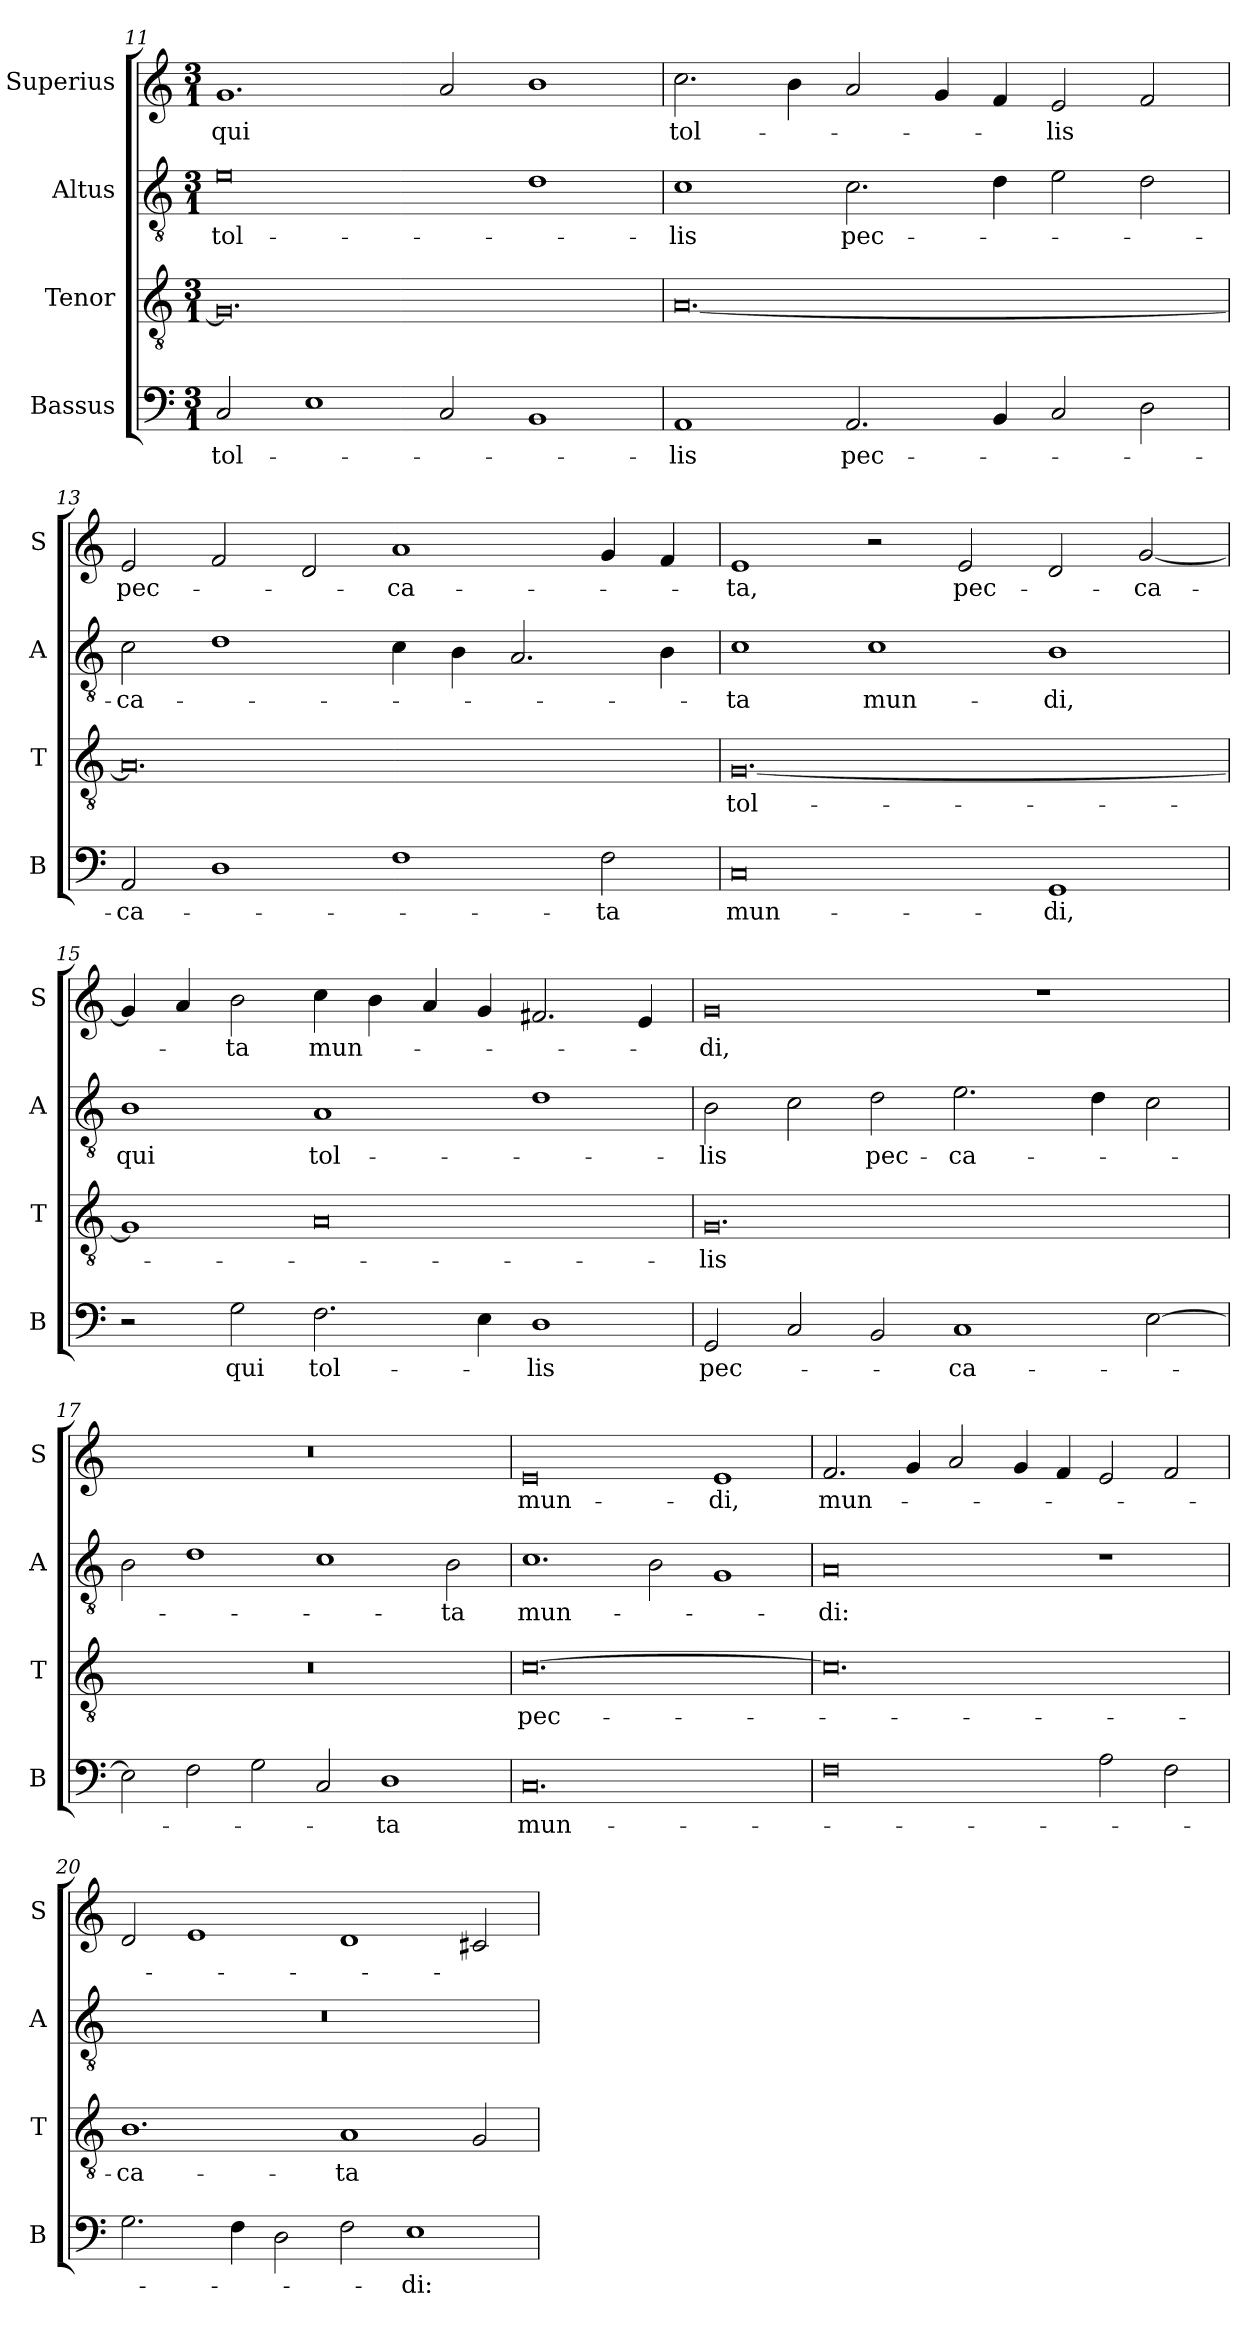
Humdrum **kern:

**kern	**text	**kern	**text	**kern	**text	**kern	**text
*part4	*part4	*part3	*part3	*part2	*part2	*part1	*part1
*staff4	*staff4	*staff3	*staff3	*staff2	*staff2	*staff1	*staff1
*I"Bassus	*	*I"Tenor	*	*I"Altus	*	*I"Superius	*
*I'B	*	*I'T	*	*I'A	*	*I'S	*
*clefF4	*	*clefGv2	*	*clefGv2	*	*clefG2	*
*k[]	*	*k[]	*	*k[]	*	*k[]	*
*M3/1	*	*M3/1	*	*M3/1	*	*M3/1	*
=11	=11	=11	=11	=11	=11	=11	=11
2C	tol-	0.G]	.	0e	tol-	1.g	qui
1E	.	.	.	.	.	.	.
2C	.	.	.	.	.	2a	.
1BB	.	.	.	1d	.	1b	.
=12	=12	=12	=12	=12	=12	=12	=12
1AA	-lis	[0.A	.	1c	-lis	2.cc	tol-
.	.	.	.	.	.	4b	.
!	!	!	!	!	!LO:LY:i	!	!
2.AA	pec-	.	.	2.c	pec-	2a	.
.	.	.	.	.	.	4g	.
4BB	.	.	.	4d	.	4f	.
2C	.	.	.	2e	.	2e	-lis
2D	.	.	.	2d	.	2f	.
=13	=13	=13	=13	=13	=13	=13	=13
!	!	!	!	!	!LO:LY:i	!	!LO:LY:i
2AA	-ca-	0.A]	.	2c	-ca-	2e	pec-
1D	.	.	.	1d	.	2f	.
.	.	.	.	.	.	2d	.
!	!	!	!	!	!	!	!LO:LY:i
1F	.	.	.	4c	.	1a	-ca-
.	.	.	.	4B	.	.	.
.	.	.	.	2.A	.	.	.
2F	-ta	.	.	.	.	4g	.
.	.	.	.	4B	.	4f	.
=14	=14	=14	=14	=14	=14	=14	=14
!	!LO:LY:i	!	!	!	!LO:LY:i	!	!LO:LY:i
0C	mun-	[0.G	tol-	1c	-ta	1e	-ta,
!	!	!	!	!	!LO:LY:i	!	!
.	.	.	.	1c	mun-	2r	.
.	.	.	.	.	.	2e	pec-
!	!LO:LY:i	!	!	!	!LO:LY:i	!	!
1GG	-di,	.	.	1B	-di,	2d	.
.	.	.	.	.	.	[2g	-ca-
=15	=15	=15	=15	=15	=15	=15	=15
!	!	!	!	!	!LO:LY:i	!	!
2r	.	1G]	.	1B	qui	4g]	.
.	.	.	.	.	.	4a	.
!	!LO:LY:i	!	!	!	!	!	!
2G	qui	.	.	.	.	2b	-ta
!	!LO:LY:i	!	!	!	!LO:LY:i	!	!LO:LY:i
2.F	tol-	0A	.	1A	tol-	4cc	mun-
.	.	.	.	.	.	4b	.
.	.	.	.	.	.	4a	.
4E	.	.	.	.	.	4g	.
!	!LO:LY:i	!	!	!	!	!	!
1D	-lis	.	.	1d	.	2.f#X	.
.	.	.	.	.	.	4e	.
=16	=16	=16	=16	=16	=16	=16	=16
!	!LO:LY:i	!	!	!	!LO:LY:i	!	!LO:LY:i
2GG	pec-	0.G	-lis	2B	-lis	0g	-di,
2C	.	.	.	2c	.	.	.
2BB	.	.	.	2d	pec-	.	.
!	!LO:LY:i	!	!	!	!	!	!
1C	-ca-	.	.	2.e	-ca-	.	.
.	.	.	.	.	.	1r	.
.	.	.	.	4d	.	.	.
[2E	.	.	.	2c	.	.	.
=17	=17	=17	=17	=17	=17	=17	=17
2E]	.	0.r	.	2B	.	0.r	.
2F	.	.	.	1d	.	.	.
2G	.	.	.	.	.	.	.
2C	.	.	.	1c	.	.	.
!	!LO:LY:i	!	!	!	!	!	!
1D	-ta	.	.	.	.	.	.
.	.	.	.	2B	-ta	.	.
=18	=18	=18	=18	=18	=18	=18	=18
0.C	mun-	[0.c	pec-	1.c	mun-	0e	mun-
.	.	.	.	2B	.	.	.
!	!	!	!	!	!	!	!LO:LY:i
.	.	.	.	1G	.	1e	-di,
=19	=19	=19	=19	=19	=19	=19	=19
!	!	!	!	!	!	!	!LO:LY:i
0F	.	0.c]	.	0A	-di:	2.f	mun-
.	.	.	.	.	.	4g	.
.	.	.	.	.	.	2a	.
.	.	.	.	.	.	4g	.
.	.	.	.	.	.	4f	.
2A	.	.	.	1r	.	2e	.
2F	.	.	.	.	.	2f	.
=20	=20	=20	=20	=20	=20	=20	=20
2.G	.	1.B	-ca-	0.r	.	2d	.
.	.	.	.	.	.	1e	.
4F	.	.	.	.	.	.	.
2D	.	.	.	.	.	.	.
2F	.	1A	-ta	.	.	1d	.
1E	-di:	.	.	.	.	.	.
.	.	2G	.	.	.	2c#X	.
=	=	=	=	=	=	=	=
*-	*-	*-	*-	*-	*-	*-	*-
